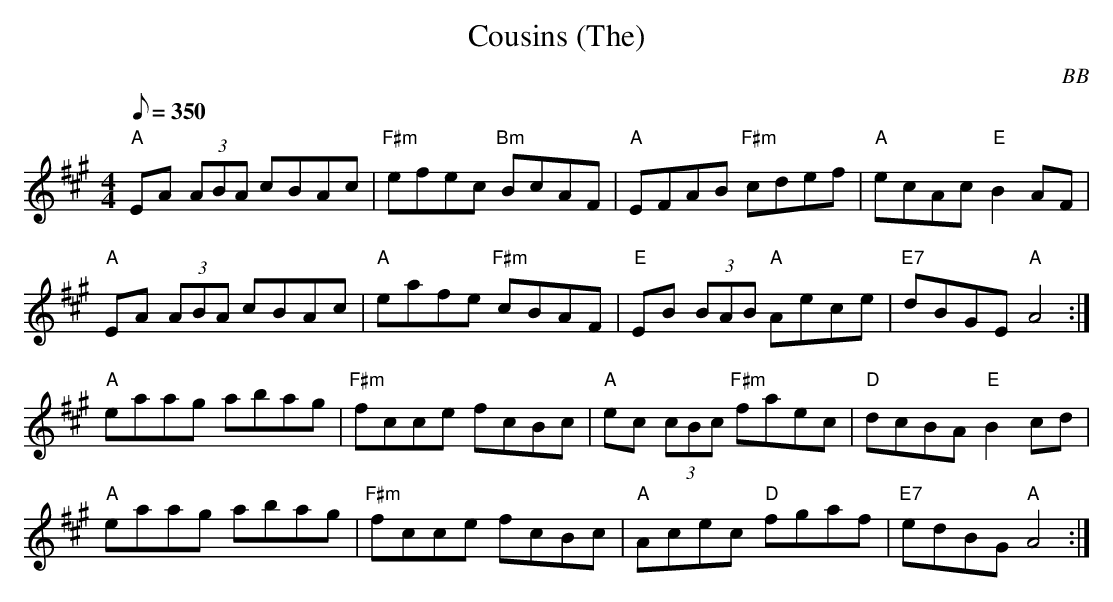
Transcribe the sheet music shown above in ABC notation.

X:1
T: Cousins (The)
C: BB
M: 4/4
L: 1/8
Q: 1/8=350
K: A
"A"EA (3ABA cBAc|"F#m"efec "Bm"BcAF|"A"EFAB "F#m"cdef|"A"ecAc "E"B2 AF|
"A"EA (3ABA cBAc|"A"eafe "F#m"cBAF|"E"EB (3BAB "A"Aece|"E7"dBGE "A"A4 :|
"A"eaag abag|"F#m"fcce fcBc|"A"ec (3cBc "F#m"faec|"D"dcBA "E"B2 cd|
"A"eaag abag|"F#m"fcce fcBc|"A"Acec "D"fgaf|"E7"edBG "A"A4 :|
